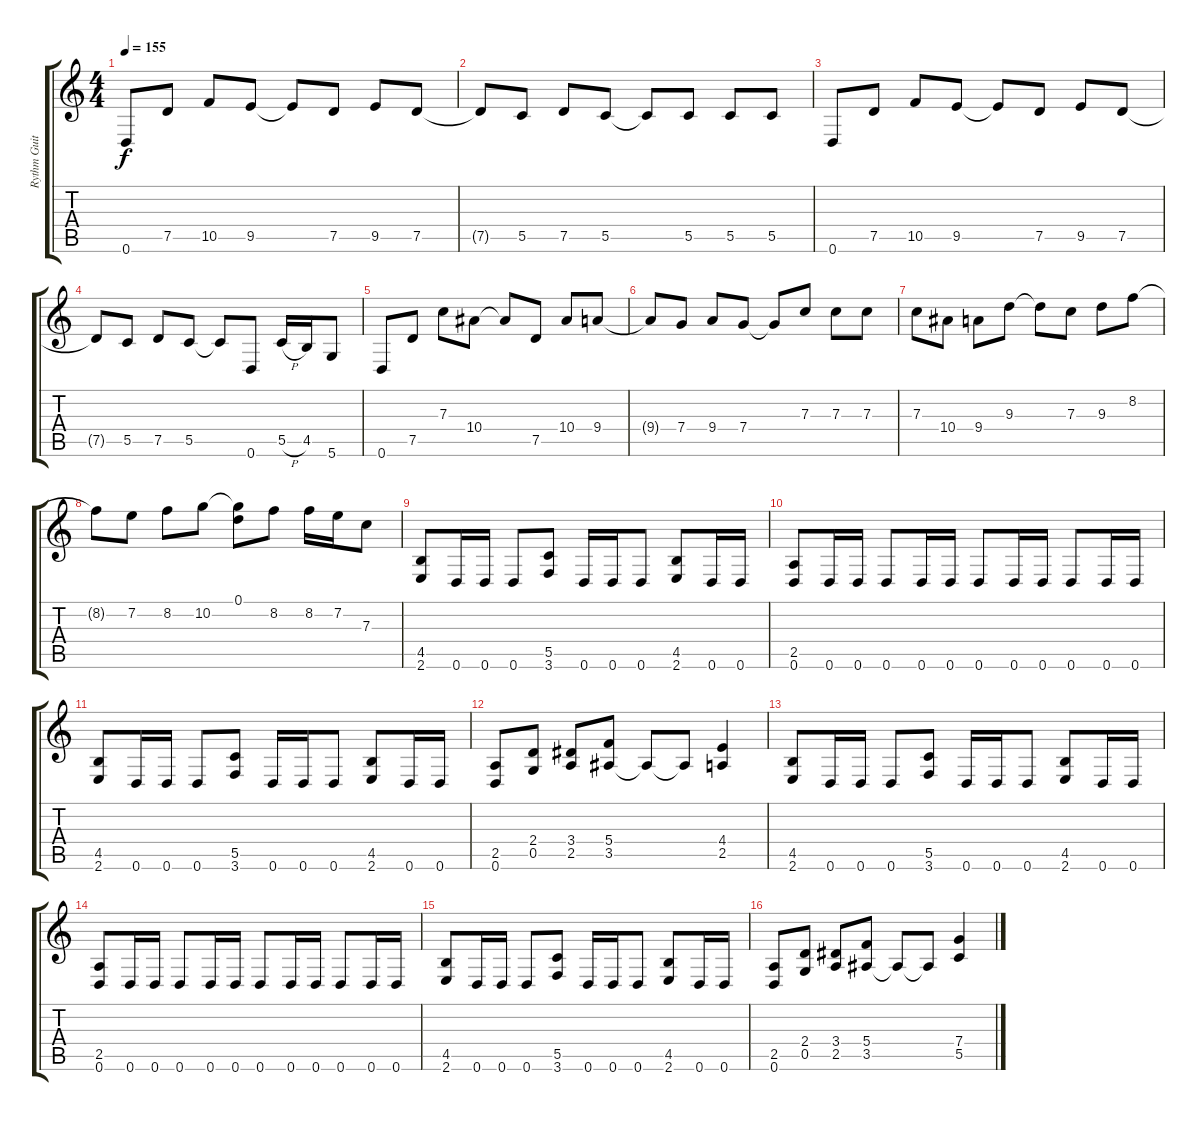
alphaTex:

\track ("Rythm Guitar (Mille Petrozza)" "Rythm Guit") {instrument distortionguitar}
\staff {score tabs}
\tuning (D4 A3 F3 C3 G2 D2) {hide}
\ts (4 4)
\tempo 155
\clef g2
\ks c
0.6.8{dy f} 7.5.8 10.5.8 9.5.8 9.5{t}.8 7.5.8 9.5.8 7.5.8 |
7.5{t}.8 5.5.8 7.5.8 5.5.8 5.5{t}.8 5.5.8 5.5.8 5.5.8 |
0.6.8 7.5.8 10.5.8 9.5.8 9.5{t}.8 7.5.8 9.5.8 7.5.8 |
7.5{t}.8 5.5.8 7.5.8 5.5.8 5.5{t}.8 0.6.8 5.5{h}.16 4.5.16 5.6.8 |
0.6.8 7.5.8 7.3.8 10.4.8 10.4{t}.8 7.5.8 10.4.8 9.4.8 |
9.4{t}.8 7.4.8 9.4.8 7.4.8 7.4{t}.8 7.3.8 7.3.8 7.3.8 |
7.3.8 10.4.8 9.4.8 9.3.8 9.3{t}.8 7.3.8 9.3.8 8.2.8 |
8.2{t}.8 7.2.8 8.2.8 10.2.8 (0.1 10.2{t}).8 8.2.8 8.2.16 7.2.16 7.3.8 |
(4.5 2.6).8 0.6.16 0.6.16 0.6.8 (5.5 3.6).8 0.6.16 0.6.16 0.6.8 (4.5 2.6).8 0.6.16 0.6.16 |
(2.5 0.6).8 0.6.16 0.6.16 0.6.8 0.6.16 0.6.16 0.6.8 0.6.16 0.6.16 0.6.8 0.6.16 0.6.16 |
(4.5 2.6).8 0.6.16 0.6.16 0.6.8 (5.5 3.6).8 0.6.16 0.6.16 0.6.8 (4.5 2.6).8 0.6.16 0.6.16 |
(2.5 0.6).8 (2.4 0.5).8 (3.4 2.5).8 (5.4 3.5).8 3.5{t}.8 3.5{t}.8 (4.4 2.5).4 |
(4.5 2.6).8 0.6.16 0.6.16 0.6.8 (5.5 3.6).8 0.6.16 0.6.16 0.6.8 (4.5 2.6).8 0.6.16 0.6.16 |
(2.5 0.6).8 0.6.16 0.6.16 0.6.8 0.6.16 0.6.16 0.6.8 0.6.16 0.6.16 0.6.8 0.6.16 0.6.16 |
(4.5 2.6).8 0.6.16 0.6.16 0.6.8 (5.5 3.6).8 0.6.16 0.6.16 0.6.8 (4.5 2.6).8 0.6.16 0.6.16 |
(2.5 0.6).8 (2.4 0.5).8 (3.4 2.5).8 (5.4 3.5).8 3.5{t}.8 3.5{t}.8 (7.4 5.5).4
